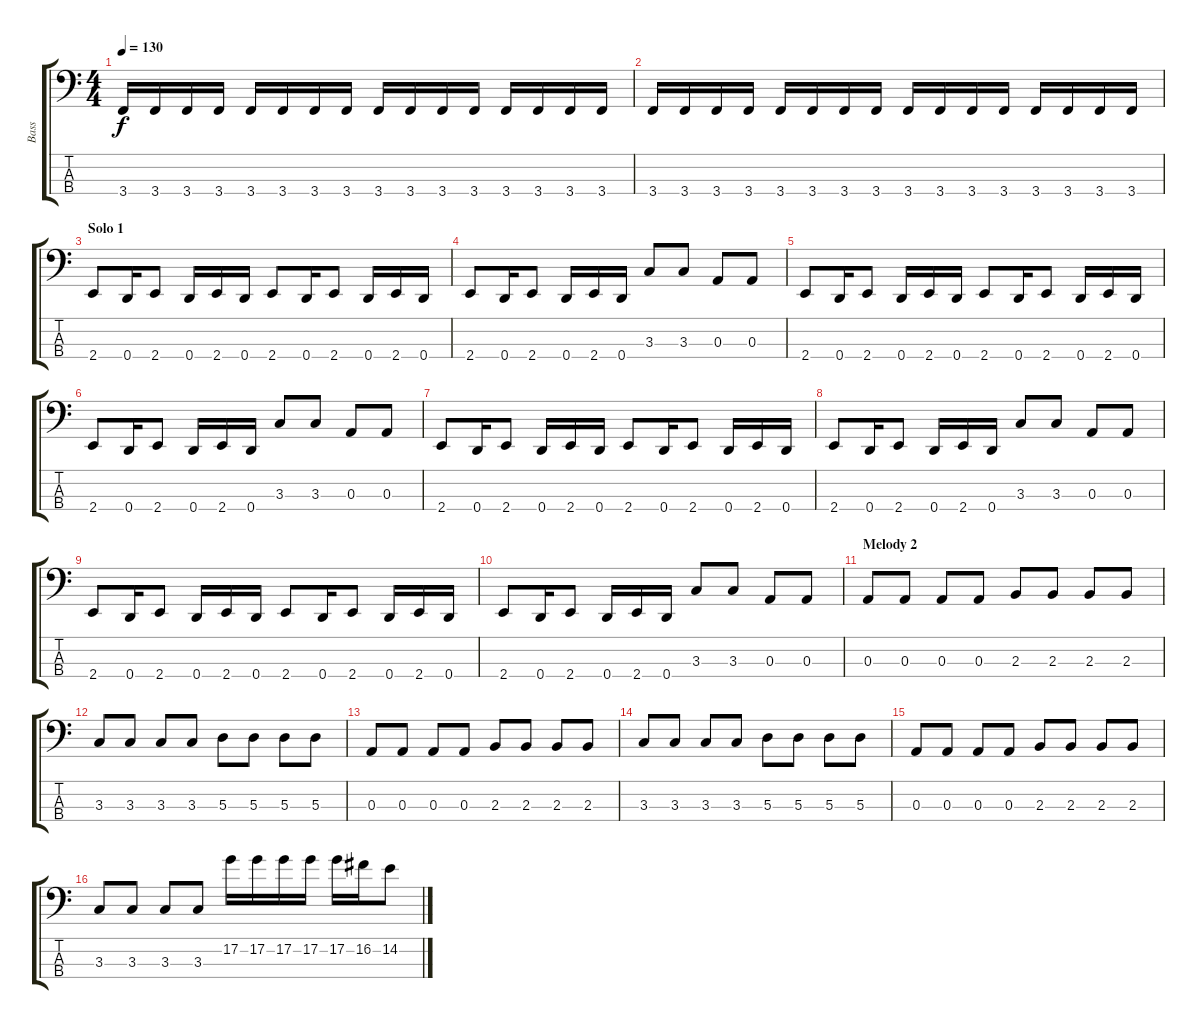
\track ("Bass" "Bass") {instrument electricbasspick}
\staff {score tabs}
\tuning (G2 D2 A1 D1) {hide}
\ts (4 4)
\tempo 130
\clef f4
\ks c
3.4.16{dy f} 3.4.16 3.4.16 3.4.16 3.4.16 3.4.16 3.4.16 3.4.16 3.4.16 3.4.16 3.4.16 3.4.16 3.4.16 3.4.16 3.4.16 3.4.16 |
3.4.16 3.4.16 3.4.16 3.4.16 3.4.16 3.4.16 3.4.16 3.4.16 3.4.16 3.4.16 3.4.16 3.4.16 3.4.16 3.4.16 3.4.16 3.4.16 |
\section ("" "Solo 1")
2.4.8 0.4.16 2.4.8 0.4.16 2.4.16 0.4.16 2.4.8 0.4.16 2.4.8 0.4.16 2.4.16 0.4.16 |
2.4.8 0.4.16 2.4.8 0.4.16 2.4.16 0.4.16 3.3.8 3.3.8 0.3.8 0.3.8 |
2.4.8 0.4.16 2.4.8 0.4.16 2.4.16 0.4.16 2.4.8 0.4.16 2.4.8 0.4.16 2.4.16 0.4.16 |
2.4.8 0.4.16 2.4.8 0.4.16 2.4.16 0.4.16 3.3.8 3.3.8 0.3.8 0.3.8 |
2.4.8 0.4.16 2.4.8 0.4.16 2.4.16 0.4.16 2.4.8 0.4.16 2.4.8 0.4.16 2.4.16 0.4.16 |
2.4.8 0.4.16 2.4.8 0.4.16 2.4.16 0.4.16 3.3.8 3.3.8 0.3.8 0.3.8 |
2.4.8 0.4.16 2.4.8 0.4.16 2.4.16 0.4.16 2.4.8 0.4.16 2.4.8 0.4.16 2.4.16 0.4.16 |
2.4.8 0.4.16 2.4.8 0.4.16 2.4.16 0.4.16 3.3.8 3.3.8 0.3.8 0.3.8 |
\section ("" "Melody 2")
0.3.8 0.3.8 0.3.8 0.3.8 2.3.8 2.3.8 2.3.8 2.3.8 |
3.3.8 3.3.8 3.3.8 3.3.8 5.3.8 5.3.8 5.3.8 5.3.8 |
0.3.8 0.3.8 0.3.8 0.3.8 2.3.8 2.3.8 2.3.8 2.3.8 |
3.3.8 3.3.8 3.3.8 3.3.8 5.3.8 5.3.8 5.3.8 5.3.8 |
0.3.8 0.3.8 0.3.8 0.3.8 2.3.8 2.3.8 2.3.8 2.3.8 |
3.3.8 3.3.8 3.3.8 3.3.8 17.2.16 17.2.16 17.2.16 17.2.16 17.2.16 16.2.16 14.2.8
